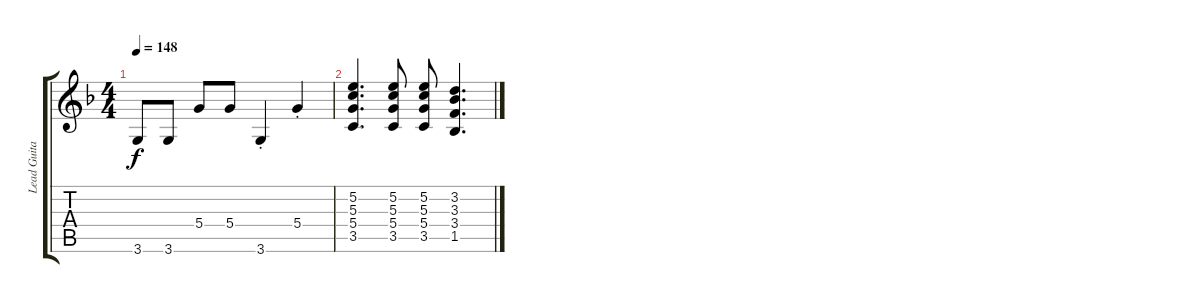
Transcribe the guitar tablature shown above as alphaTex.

\track ("Lead Guitar" "Lead Guita") {instrument overdrivenguitar}
\staff {score tabs}
\tuning (E4 B3 G3 D3 A2 E2) {hide}
\ts (4 4)
\tempo 148
\clef g2
\ks f
3.6.8{dy f} 3.6.8 5.4.8 5.4.8 3.6{st}.4 5.4{st}.4 |
(5.2 5.3 5.4 3.5).4{d} (5.2 5.3 5.4 3.5).8 (5.2 5.3 5.4 3.5).8 (3.2 3.3 3.4 1.5).4{d}
